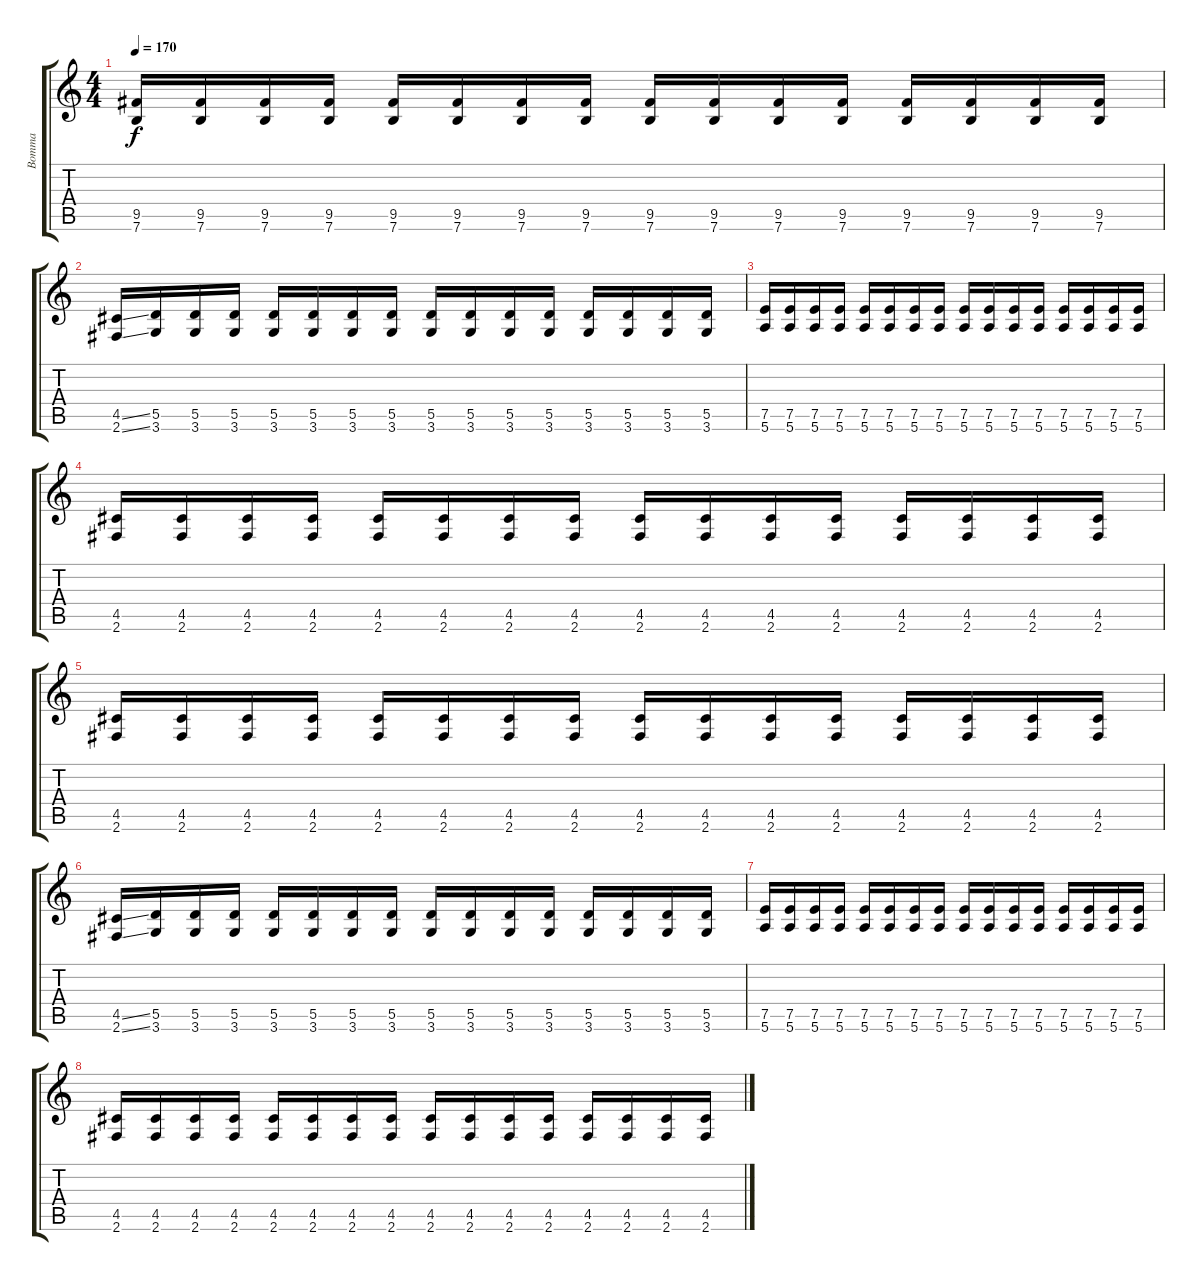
\track ("Bomma" "Bomma") {instrument distortionguitar}
\staff {score tabs}
\tuning (E4 B3 G3 D3 A2 E2) {hide}
\ts (4 4)
\tempo 170
\clef g2
\ks c
(9.5 7.6).16{dy f} (9.5 7.6).16 (9.5 7.6).16 (9.5 7.6).16 (9.5 7.6).16 (9.5 7.6).16 (9.5 7.6).16 (9.5 7.6).16 (9.5 7.6).16 (9.5 7.6).16 (9.5 7.6).16 (9.5 7.6).16 (9.5 7.6).16 (9.5 7.6).16 (9.5 7.6).16 (9.5 7.6).16 |
(4.5{ss} 2.6{ss}).16 (5.5 3.6).16 (5.5 3.6).16 (5.5 3.6).16 (5.5 3.6).16 (5.5 3.6).16 (5.5 3.6).16 (5.5 3.6).16 (5.5 3.6).16 (5.5 3.6).16 (5.5 3.6).16 (5.5 3.6).16 (5.5 3.6).16 (5.5 3.6).16 (5.5 3.6).16 (5.5 3.6).16 |
(7.5 5.6).16 (7.5 5.6).16 (7.5 5.6).16 (7.5 5.6).16 (7.5 5.6).16 (7.5 5.6).16 (7.5 5.6).16 (7.5 5.6).16 (7.5 5.6).16 (7.5 5.6).16 (7.5 5.6).16 (7.5 5.6).16 (7.5 5.6).16 (7.5 5.6).16 (7.5 5.6).16 (7.5 5.6).16 |
(4.5 2.6).16 (4.5 2.6).16 (4.5 2.6).16 (4.5 2.6).16 (4.5 2.6).16 (4.5 2.6).16 (4.5 2.6).16 (4.5 2.6).16 (4.5 2.6).16 (4.5 2.6).16 (4.5 2.6).16 (4.5 2.6).16 (4.5 2.6).16 (4.5 2.6).16 (4.5 2.6).16 (4.5 2.6).16 |
(4.5 2.6).16 (4.5 2.6).16 (4.5 2.6).16 (4.5 2.6).16 (4.5 2.6).16 (4.5 2.6).16 (4.5 2.6).16 (4.5 2.6).16 (4.5 2.6).16 (4.5 2.6).16 (4.5 2.6).16 (4.5 2.6).16 (4.5 2.6).16 (4.5 2.6).16 (4.5 2.6).16 (4.5 2.6).16 |
(4.5{ss} 2.6{ss}).16 (5.5 3.6).16 (5.5 3.6).16 (5.5 3.6).16 (5.5 3.6).16 (5.5 3.6).16 (5.5 3.6).16 (5.5 3.6).16 (5.5 3.6).16 (5.5 3.6).16 (5.5 3.6).16 (5.5 3.6).16 (5.5 3.6).16 (5.5 3.6).16 (5.5 3.6).16 (5.5 3.6).16 |
(7.5 5.6).16 (7.5 5.6).16 (7.5 5.6).16 (7.5 5.6).16 (7.5 5.6).16 (7.5 5.6).16 (7.5 5.6).16 (7.5 5.6).16 (7.5 5.6).16 (7.5 5.6).16 (7.5 5.6).16 (7.5 5.6).16 (7.5 5.6).16 (7.5 5.6).16 (7.5 5.6).16 (7.5 5.6).16 |
(4.5 2.6).16 (4.5 2.6).16 (4.5 2.6).16 (4.5 2.6).16 (4.5 2.6).16 (4.5 2.6).16 (4.5 2.6).16 (4.5 2.6).16 (4.5 2.6).16 (4.5 2.6).16 (4.5 2.6).16 (4.5 2.6).16 (4.5 2.6).16 (4.5 2.6).16 (4.5 2.6).16 (4.5 2.6).16
